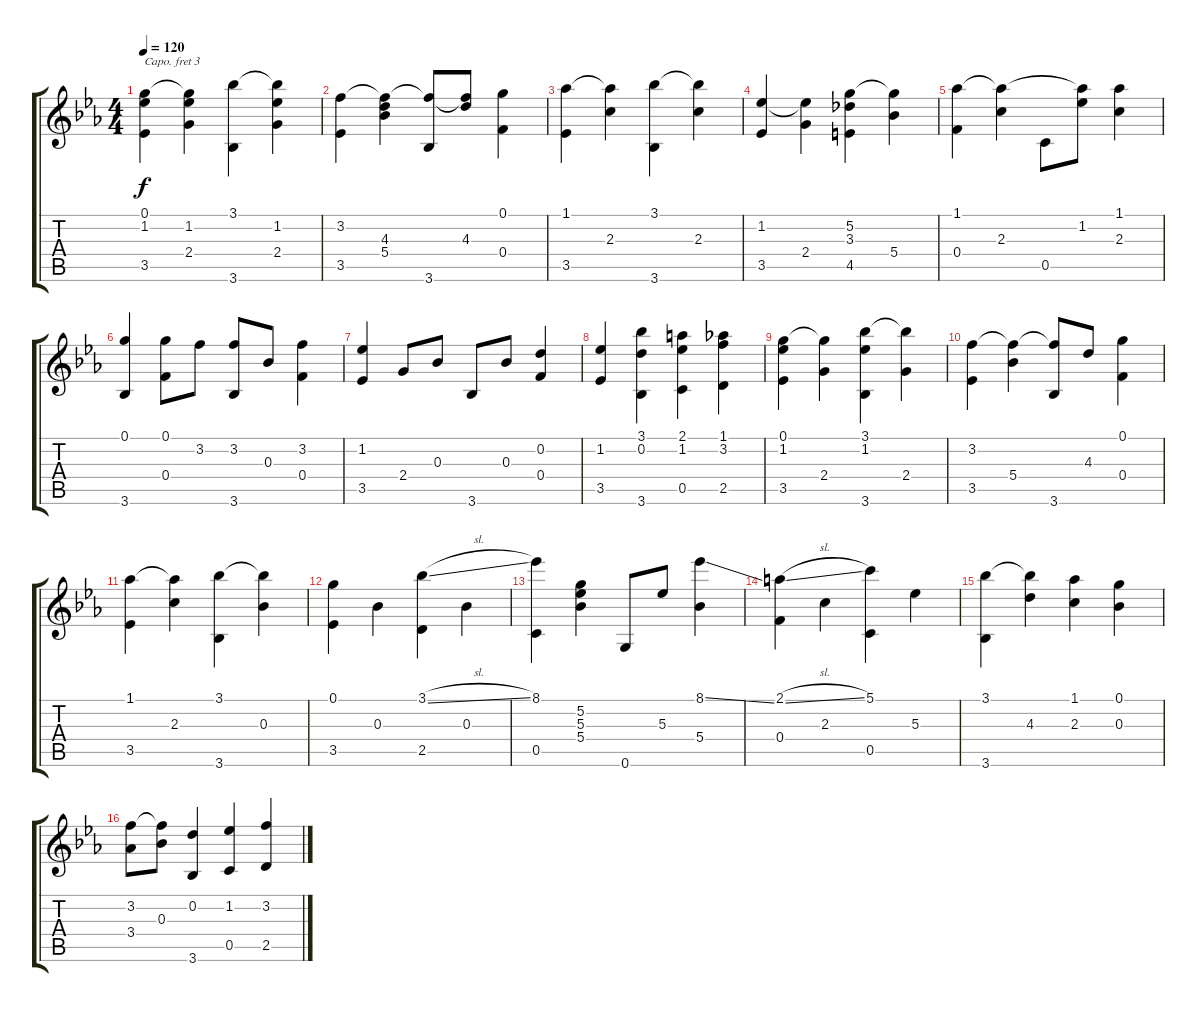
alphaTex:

\track "" {instrument acousticguitarnylon}
\staff {score tabs}
\capo 3
\tuning (E4 B3 G3 D3 A2 E2) {hide}
\ts (4 4)
\tempo 120
\clef g2
\ks eb
(0.1 1.2 3.5).4{dy f} (0.1{t} 1.2 2.4).4 (3.1 3.6).4 (3.1{t} 1.2 2.4).4 |
(3.2 3.5).4 (3.2{t} 4.3 5.4).4 (3.2{t} 3.6).8 (3.2{t} 4.3).8 (0.1 0.4).4 |
(1.1 3.5).4 (1.1{t} 2.3).4 (3.1 3.6).4 (3.1{t} 2.3).4 |
(1.2 3.5).4 (1.2{t} 2.4).4 (5.2 3.3 4.5).4 (5.2{t} 5.4).4 |
(1.1 0.4).4 (1.1{t} 2.3).4 0.5.8 (1.1{t} 1.2).8 (1.1 2.3).4 |
(0.1 3.6).4 (0.1 0.4).8 3.2.8 (3.2 3.6).8 0.3.8 (3.2 0.4).4 |
(1.2 3.5).4 2.4.8 0.3.8 3.6.8 0.3.8 (0.2 0.4).4 |
(1.2 3.5).4 (3.1 0.2 3.6).4 (2.1 1.2 0.5).4 (1.1 3.2 2.5).4 |
(0.1 1.2 3.5).4 (0.1{t} 2.4).4 (3.1 1.2 3.6).4 (3.1{t} 2.4).4 |
(3.2 3.5).4 (3.2{t} 5.4).4 (3.2{t} 3.6).8 4.3.8 (0.1 0.4).4 |
(1.1 3.5).4 (1.1{t} 2.3).4 (3.1 3.6).4 (3.1{t} 0.3).4 |
(0.1 3.5).4 0.3.4 (3.1{sl} 2.5).4 0.3.4 |
(8.1 0.5).4 (5.2 5.3 5.4).4 0.6.8 5.3.8 (8.1{ss} 5.4).4 |
(2.1{sl} 0.4).4 2.3.4 (5.1 0.5).4 5.3.4 |
(3.1 3.6).4 (3.1{t} 4.3).4 (1.1 2.3).4 (0.1 0.3).4 |
(3.2 3.4).8 (3.2{t} 0.3).8 (0.2 3.6).4 (1.2 0.5).4 (3.2 2.5).4
